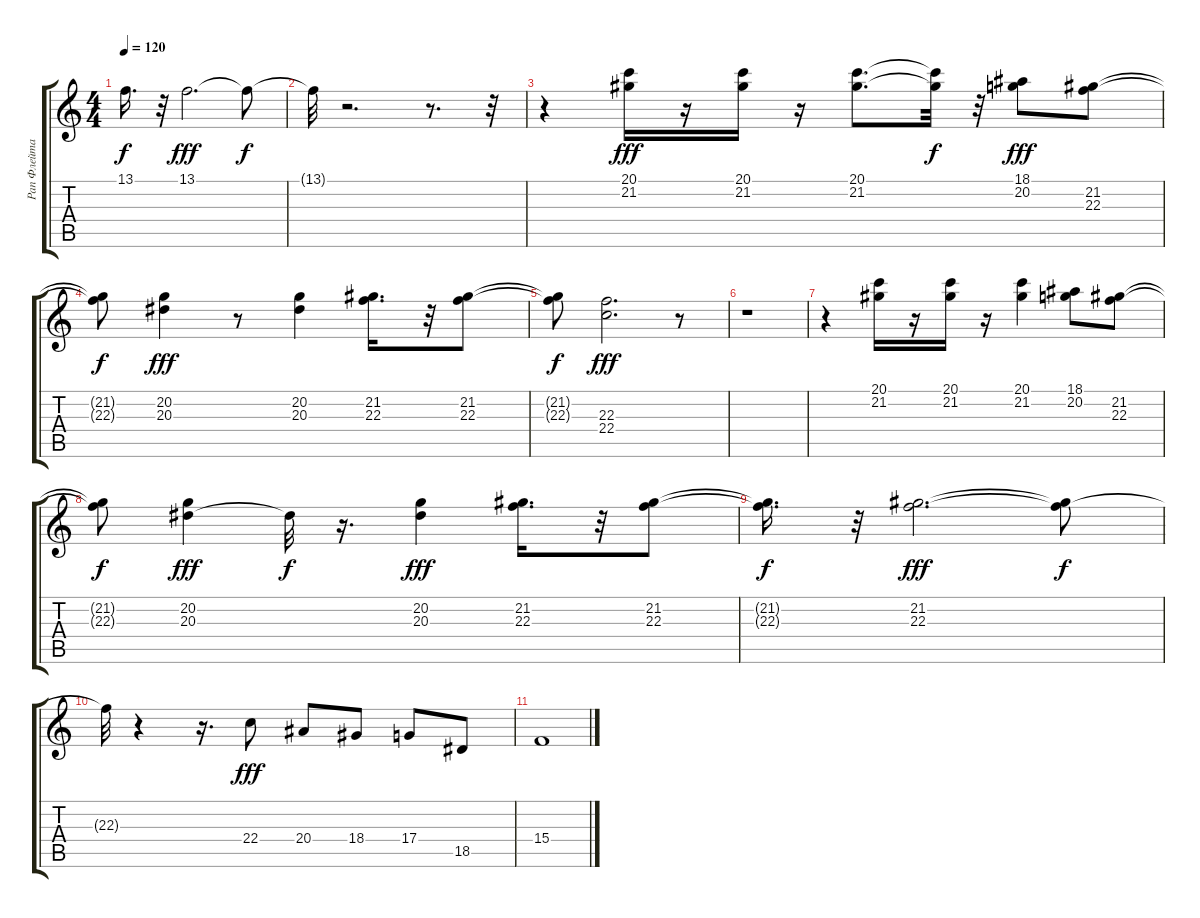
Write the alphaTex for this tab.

\track ("Pan Флейта" "Pan Флейта") {instrument panflute}
\staff {score tabs}
\tuning (E4 B3 G3 D3 A2 E2) {hide}
\ts (4 4)
\tempo 120
\clef g2
\ks c
13.1{t}.16{d dy f} r.32 13.1.2{d dy fff} 13.1{t}.8{dy f} |
13.1{t}.32 r.2{d} r.8{d} r.32 |
r.4 (20.1 21.2).16{dy fff} r.16 (20.1 21.2).16 r.16 (20.1 21.2).8{d} (20.1{t} 21.2{t}).32{dy f} r.32 (18.1 20.2).8{dy fff} (21.2 22.3).8 |
(21.2{t} 22.3{t}).8{dy f} (20.2 20.3).4{dy fff} r.8 (20.2 20.3).4 (21.2 22.3).16{d} r.32 (21.2 22.3).8 |
(21.2{t} 22.3{t}).8{dy f} (22.3 22.4).2{d dy fff} r.8 |
r.1 |
r.4 (20.1 21.2).16 r.16 (20.1 21.2).16 r.16 (20.1 21.2).4 (18.1 20.2).8 (21.2 22.3).8 |
(21.2{t} 22.3{t}).8{dy f} (20.2 20.3).4{dy fff} 20.3{t}.32{dy f} r.16{d} (20.2 20.3).4{dy fff} (21.2 22.3).16{d} r.32 (21.2 22.3).8 |
(21.2{t} 22.3{t}).16{d dy f} r.32 (21.2 22.3).2{d dy fff} (21.2{t} 22.3{t}).8{dy f} |
22.3{t}.32 r.4 r.16{d} 22.4.8{dy fff} 20.4.8 18.4.8 17.4.8 18.5.8 |
15.4.1
